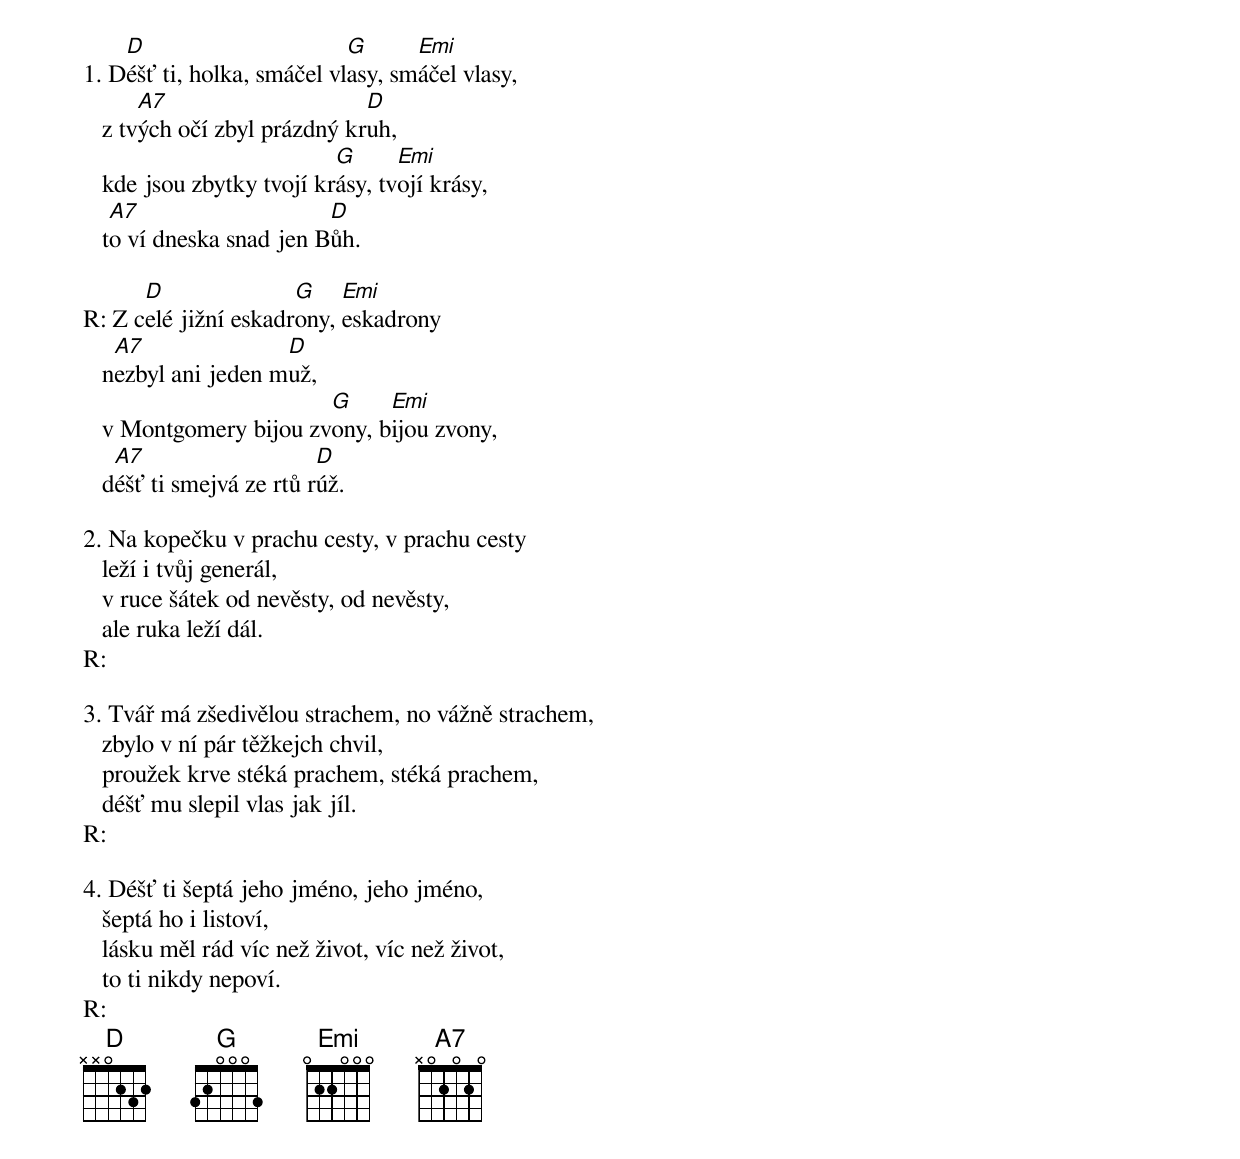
    D                       G      Emi
1. Déšť ti, holka, smáčel vlasy, smáčel vlasy,
       A7                     D
   z tvých očí zbyl prázdný kruh,
                           G      Emi
   kde jsou zbytky tvojí krásy, tvojí krásy,
    A7                    D
   to ví dneska snad jen Bůh.

      D               G    Emi
R: Z celé jižní eskadrony, eskadrony
    A7               D
   nezbyl ani jeden muž,
                        G     Emi
   v Montgomery bijou zvony, bijou zvony,
    A7                    D
   déšť ti smejvá ze rtů rúž.

2. Na kopečku v prachu cesty, v prachu cesty
   leží i tvůj generál,
   v ruce šátek od nevěsty, od nevěsty,
   ale ruka leží dál.
R:

3. Tvář má zšedivělou strachem, no vážně strachem,
   zbylo v ní pár těžkejch chvil,
   proužek krve stéká prachem, stéká prachem,
   déšť mu slepil vlas jak jíl.
R:

4. Déšť ti šeptá jeho jméno, jeho jméno,
   šeptá ho i listoví,
   lásku měl rád víc než život, víc než život,
   to ti nikdy nepoví.
R:
